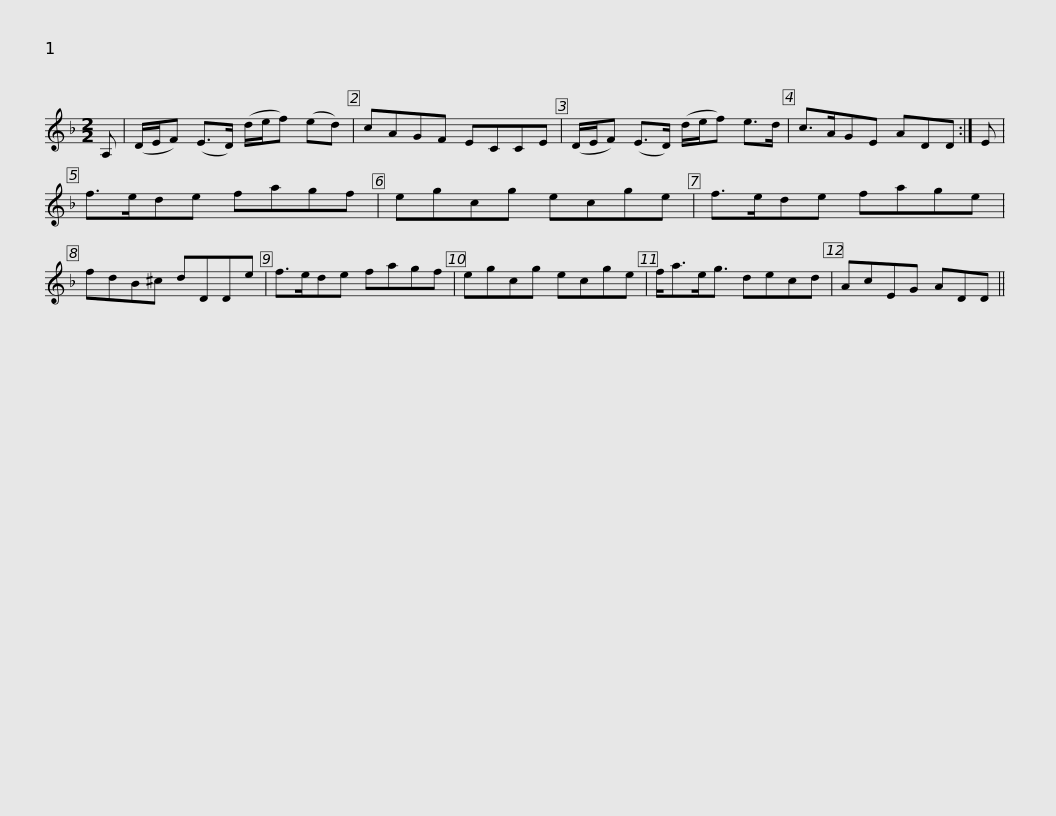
X:1
L:1/8
M:2/2
I:linebreak $
K:Dmin
V:1 treble
V:1
 A, | (D/E/F) (E>D) (d/e/f) (ed) | cAGF ECCE | (D/E/F) (E>D) (d/e/f) e>d | c>AGE ADD :| %5
 E |$ f>ede fagf | egcg ecge | f>ede fage | fdB^c dDDe | %10
 f>ede fagf |$ egcg ecge | f<ae<g decd | AcEG ADD || %14
